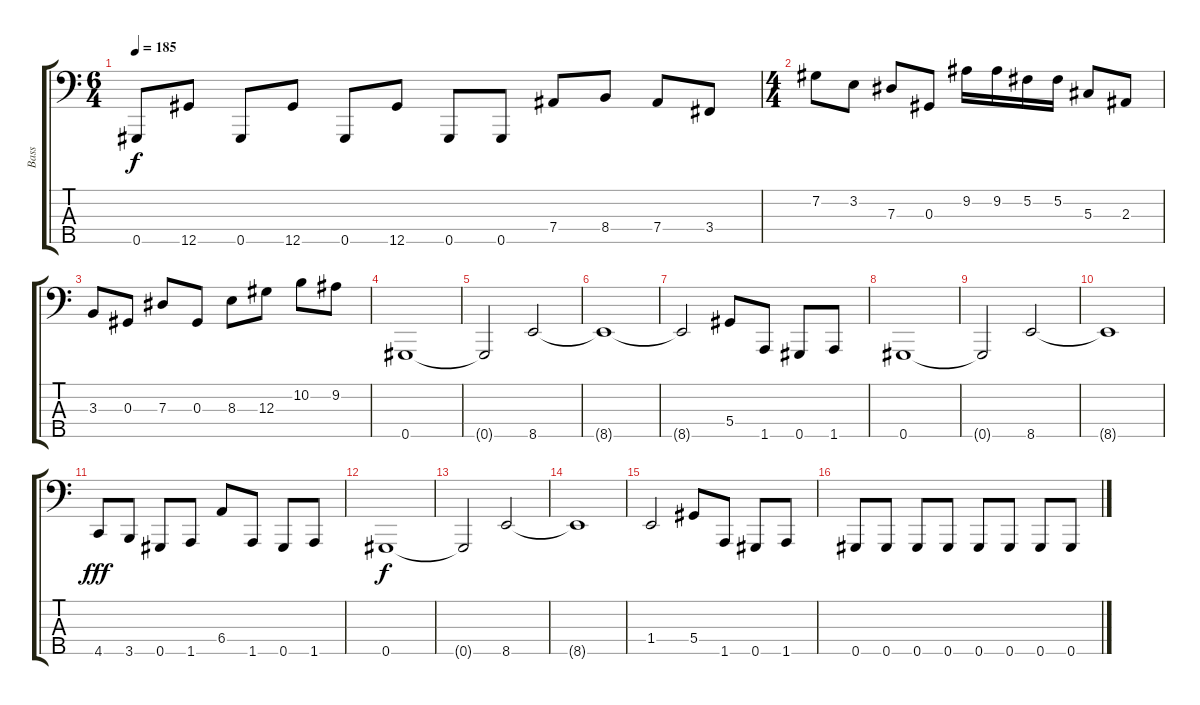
\track ("Bass" "Bass") {instrument electricbasspick}
\staff {score tabs}
\tuning (F2 Db2 Ab1 Eb1 Ab0) {hide}
\ts (6 4)
\tempo 185
\clef f4
\ks c
0.5.8{dy f} 12.5.8 0.5.8 12.5.8 0.5.8 12.5.8 0.5.8 0.5.8 7.4.8 8.4.8 7.4.8 3.4.8 |
\ts (4 4)
7.2.8 3.2.8 7.3.8 0.3.8 9.2.16 9.2.16 5.2.16 5.2.16 5.3.8 2.3.8 |
3.3.8 0.3.8 7.3.8 0.3.8 8.3.8 12.3.8 10.2.8 9.2.8 |
0.5.1 |
0.5{t}.2 8.5.2 |
8.5{t}.1 |
8.5{t}.2 5.4.8 1.5.8 0.5.8 1.5.8 |
0.5.1 |
0.5{t}.2 8.5.2 |
8.5{t}.1 |
4.5.8{dy fff} 3.5.8 0.5.8 1.5.8 6.4.8 1.5.8 0.5.8 1.5.8 |
0.5.1{dy f} |
0.5{t}.2 8.5.2 |
8.5{t}.1 |
1.4.2 5.4.8 1.5.8 0.5.8 1.5.8 |
0.5.8 0.5.8 0.5.8 0.5.8 0.5.8 0.5.8 0.5.8 0.5.8
